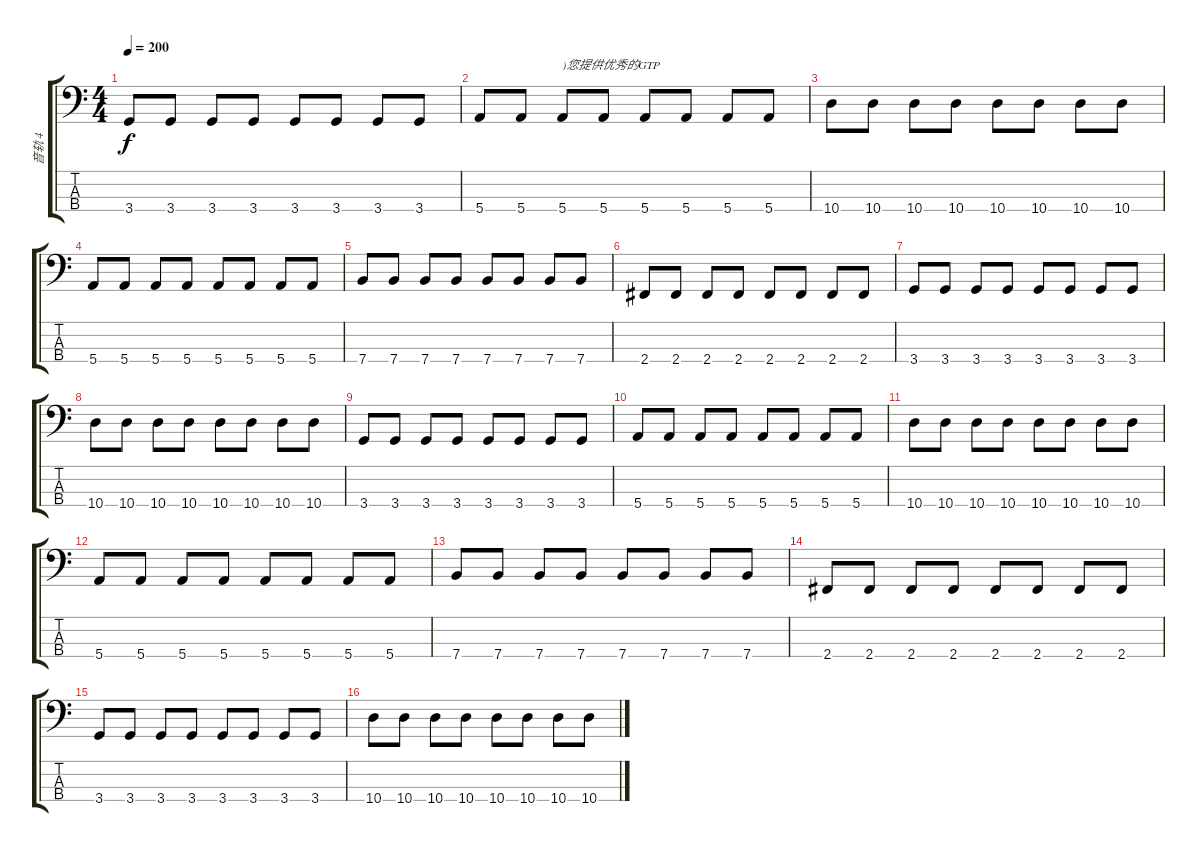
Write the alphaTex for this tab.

\track ("音轨 4" "音轨 4") {instrument synthbass2}
\staff {score tabs}
\tuning (G2 D2 A1 E1) {hide}
\ts (4 4)
\tempo 200
\clef f4
\ks c
3.4.8{dy f} 3.4.8 3.4.8 3.4.8 3.4.8 3.4.8 3.4.8 3.4.8 |
5.4.8 5.4.8 5.4.8{txt ")您提供优秀的GTP"} 5.4.8 5.4.8 5.4.8 5.4.8 5.4.8 |
10.4.8 10.4.8 10.4.8 10.4.8 10.4.8 10.4.8 10.4.8 10.4.8 |
5.4.8 5.4.8 5.4.8 5.4.8 5.4.8 5.4.8 5.4.8 5.4.8 |
7.4.8 7.4.8 7.4.8 7.4.8 7.4.8 7.4.8 7.4.8 7.4.8 |
2.4.8 2.4.8 2.4.8 2.4.8 2.4.8 2.4.8 2.4.8 2.4.8 |
3.4.8 3.4.8 3.4.8 3.4.8 3.4.8 3.4.8 3.4.8 3.4.8 |
10.4.8 10.4.8 10.4.8 10.4.8 10.4.8 10.4.8 10.4.8 10.4.8 |
3.4.8 3.4.8 3.4.8 3.4.8 3.4.8 3.4.8 3.4.8 3.4.8 |
5.4.8 5.4.8 5.4.8 5.4.8 5.4.8 5.4.8 5.4.8 5.4.8 |
10.4.8 10.4.8 10.4.8 10.4.8 10.4.8 10.4.8 10.4.8 10.4.8 |
5.4.8 5.4.8 5.4.8 5.4.8 5.4.8 5.4.8 5.4.8 5.4.8 |
7.4.8 7.4.8 7.4.8 7.4.8 7.4.8 7.4.8 7.4.8 7.4.8 |
2.4.8 2.4.8 2.4.8 2.4.8 2.4.8 2.4.8 2.4.8 2.4.8 |
3.4.8 3.4.8 3.4.8 3.4.8 3.4.8 3.4.8 3.4.8 3.4.8 |
10.4.8 10.4.8 10.4.8 10.4.8 10.4.8 10.4.8 10.4.8 10.4.8
